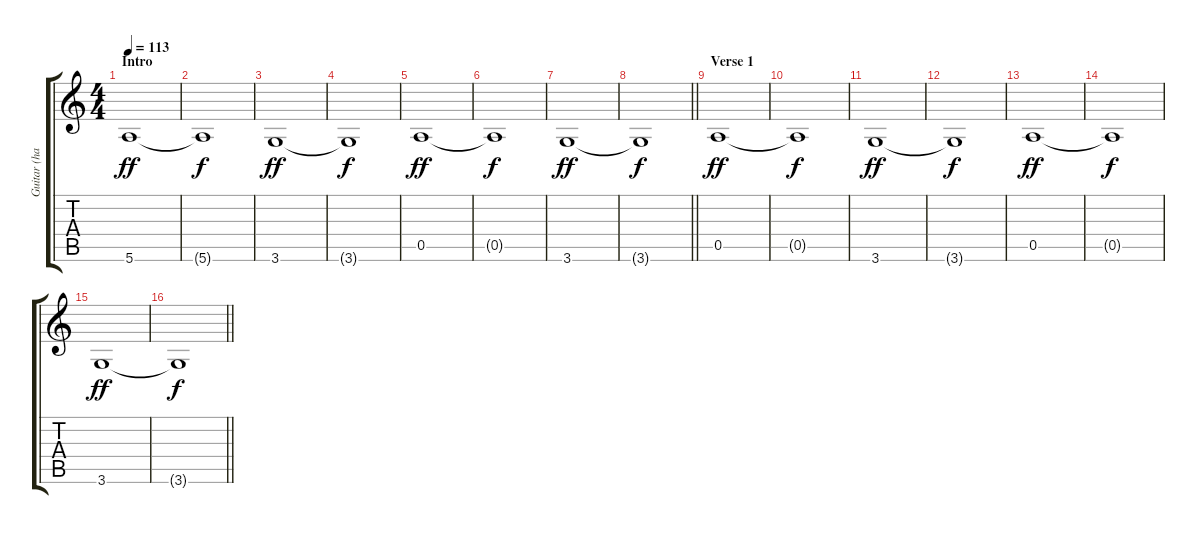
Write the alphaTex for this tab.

\track ("Guitar (harm. dist.)" "Guitar (ha") {instrument distortionguitar}
\staff {score tabs}
\tuning (E4 B3 G3 D3 A2 E2) {hide}
\ts (4 4)
\section ("" "Intro")
\tempo 113
\clef g2
\ks c
5.6.1{dy ff instrument distortionguitar} |
5.6{t}.1{dy f} |
3.6.1{dy ff} |
3.6{t}.1{dy f} |
0.5.1{dy ff} |
0.5{t}.1{dy f} |
3.6.1{dy ff} |
\barLineRight lightlight
3.6{t}.1{dy f} |
\section ("" "Verse 1")
0.5.1{dy ff} |
0.5{t}.1{dy f} |
3.6.1{dy ff} |
3.6{t}.1{dy f} |
0.5.1{dy ff} |
0.5{t}.1{dy f} |
3.6.1{dy ff} |
\barLineRight lightlight
3.6{t}.1{dy f}
